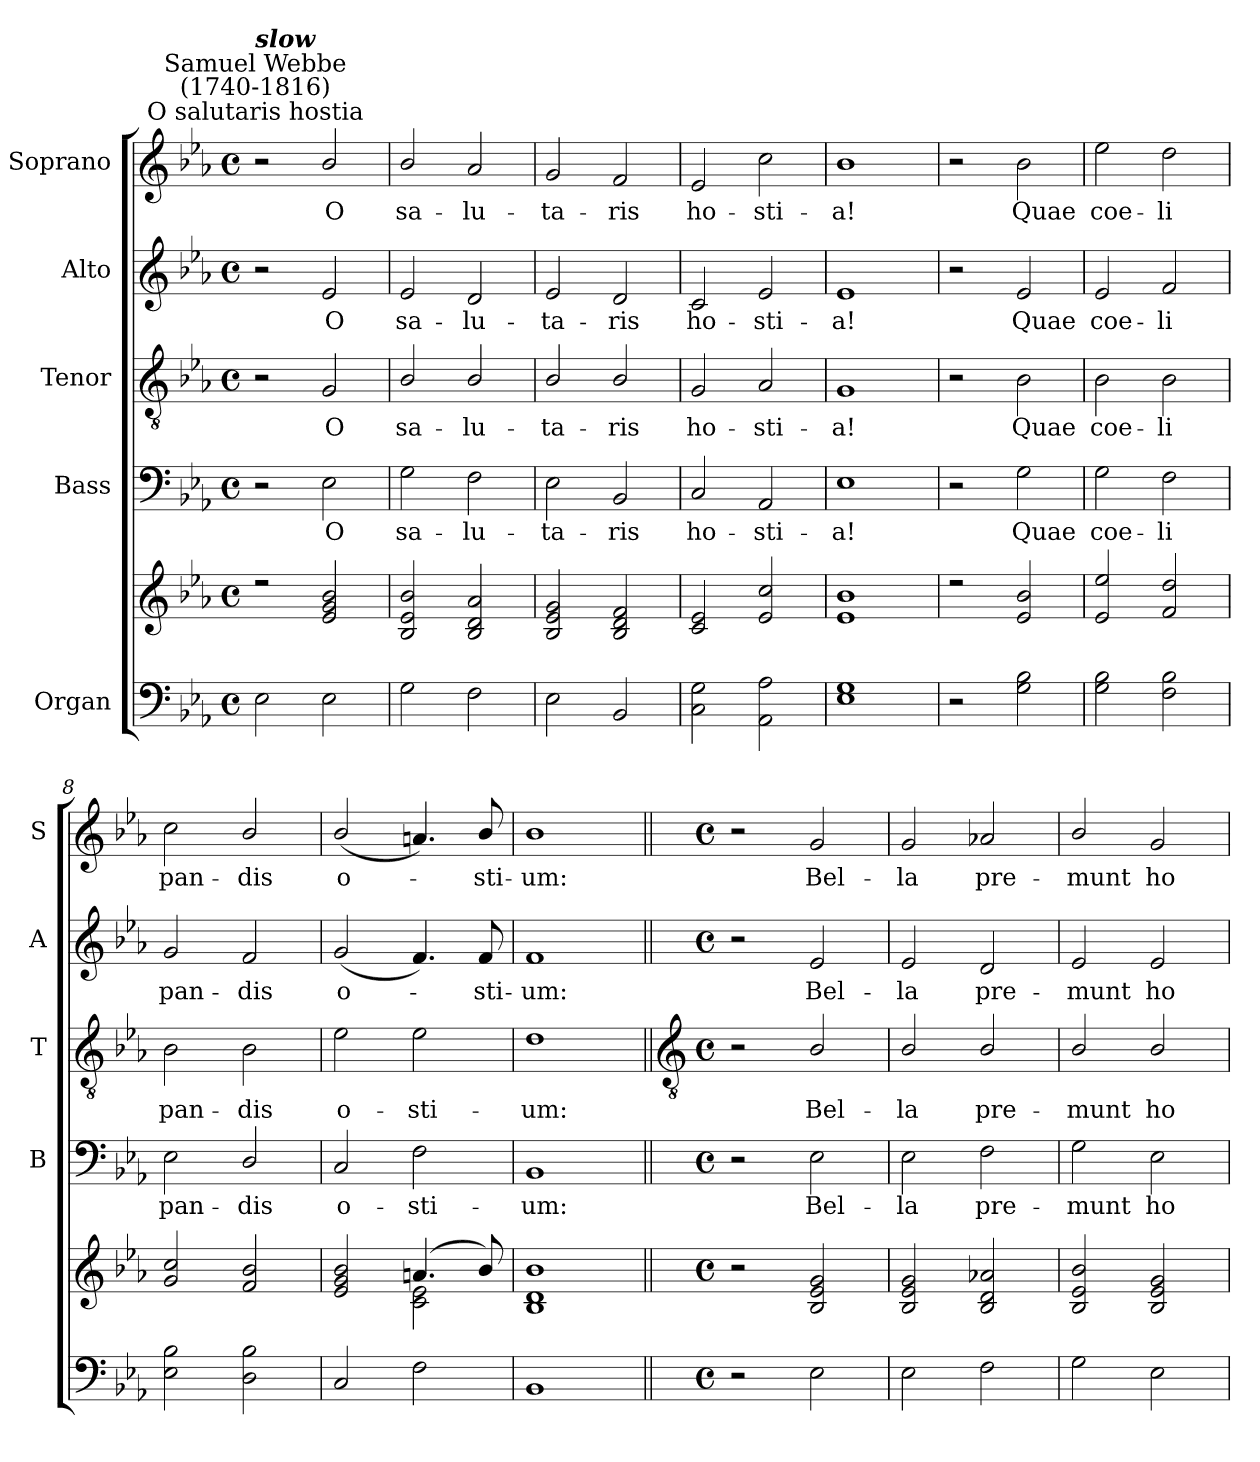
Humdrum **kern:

**kern	**kern	**kern	**text	**kern	**text	**kern	**text	**kern	**text
*part5	*part5	*part4	*part4	*part3	*part3	*part2	*part2	*part1	*part1
*staff6	*staff5	*staff4	*staff4	*staff3	*staff3	*staff2	*staff2	*staff1	*staff1
*I"Organ	*	*I"Bass	*	*I"Tenor	*	*I"Alto	*	*I"Soprano	*
*	*	*I'B	*	*I'T	*	*I'A	*	*I'S	*
*clefF4	*clefG2	*clefF4	*	*clefGv2	*	*clefG2	*	*clefG2	*
*k[b-e-a-]	*k[b-e-a-]	*k[b-e-a-]	*	*k[b-e-a-]	*	*k[b-e-a-]	*	*k[b-e-a-]	*
*E-:	*E-:	*E-:	*	*E-:	*	*E-:	*	*E-:	*
*M4/4	*M4/4	*M4/4	*	*M4/4	*	*M4/4	*	*M4/4	*
*met(c)	*met(c)	*met(c)	*	*met(c)	*	*met(c)	*	*met(c)	*
=1	=1	=1	=1	=1	=1	=1	=1	=1	=1
*	*^	*	*	*	*	*	*	*	*
!	!	!	!	!	!	!	!	!	!LO:TX:a:cj:t=O salutaris hostia	!
!	!	!	!	!	!	!	!	!	!LO:TX:a:cj:t=Samuel Webbe\n(1740-1816)	!
!	!	!	!	!	!	!	!	!	!LO:TX:a:Bi:t=slow	!
2E-	2r	1ryy	2r	.	2r	.	2r	.	2r	.
!	!	!	!	!LO:LY:b	!	!LO:LY:b	!	!LO:LY:b	!	!LO:LY:b
2E-	2e-/ 2g/ 2b-/	.	2E-	O	2G	O	2e-	O	2b-/	O
=2	=2	=2	=2	=2	=2	=2	=2	=2	=2	=2
!	!	!	!	!LO:LY:b	!	!LO:LY:b	!	!LO:LY:b	!	!LO:LY:b
2G	2B-/ 2e-/ 2b-/	1ryy	2G	sa-	2B-/	sa-	2e-	sa-	2b-/	sa-
!	!	!	!	!LO:LY:b	!	!LO:LY:b	!	!LO:LY:b	!	!LO:LY:b
2F	2B-/ 2d/ 2a-/	.	2F	-lu-	2B-/	-lu-	2d	-lu-	2a-	-lu-
=3	=3	=3	=3	=3	=3	=3	=3	=3	=3	=3
!	!	!	!	!LO:LY:b	!	!LO:LY:b	!	!LO:LY:b	!	!LO:LY:b
2E-	2B-/ 2e-/ 2g/	1ryy	2E-	-ta-	2B-/	-ta-	2e-	-ta-	2g	-ta-
!	!	!	!	!LO:LY:b	!	!LO:LY:b	!	!LO:LY:b	!	!LO:LY:b
2BB-	2B-/ 2d/ 2f/	.	2BB-	-ris	2B-/	-ris	2d	-ris	2f	-ris
=4	=4	=4	=4	=4	=4	=4	=4	=4	=4	=4
!	!	!	!	!LO:LY:b	!	!LO:LY:b	!	!LO:LY:b	!	!LO:LY:b
2C 2G	2c/ 2e-/	1ryy	2C	ho-	2G	ho-	2c	ho-	2e-	ho-
!	!	!	!	!LO:LY:b	!	!LO:LY:b	!	!LO:LY:b	!	!LO:LY:b
2AA- 2A-	2e-/ 2cc/	.	2AA-	-sti-	2A-	-sti-	2e-	-sti-	2cc	-sti-
=5	=5	=5	=5	=5	=5	=5	=5	=5	=5	=5
!	!	!	!	!LO:LY:b	!	!LO:LY:b	!	!LO:LY:b	!	!LO:LY:b
1E- 1G	1e-/ 1b-/	1ryy	1E-	-a!	1G	-a!	1e-	-a!	1b-	-a!
=6	=6	=6	=6	=6	=6	=6	=6	=6	=6	=6
2r	2r	1ryy	2r	.	2r	.	2r	.	2r	.
!	!	!	!	!LO:LY:b	!	!LO:LY:b	!	!LO:LY:b	!	!LO:LY:b
2G 2B-	2e-/ 2b-/	.	2G	Quae	2B-	Quae	2e-	Quae	2b-	Quae
=7	=7	=7	=7	=7	=7	=7	=7	=7	=7	=7
!	!	!	!	!LO:LY:b	!	!LO:LY:b	!	!LO:LY:b	!	!LO:LY:b
2G 2B-	2e-/ 2ee-/	1ryy	2G	coe-	2B-	coe-	2e-	coe-	2ee-	coe-
!	!	!	!	!LO:LY:b	!	!LO:LY:b	!	!LO:LY:b	!	!LO:LY:b
2F 2B-	2f/ 2dd/	.	2F	-li	2B-	-li	2f	-li	2dd	-li
=8	=8	=8	=8	=8	=8	=8	=8	=8	=8	=8
!	!	!	!	!LO:LY:b	!	!LO:LY:b	!	!LO:LY:b	!	!LO:LY:b
2E- 2B-	2g/ 2cc/	1ryy	2E-	pan-	2B-	pan-	2g	pan-	2cc	pan-
!	!	!	!	!LO:LY:b	!	!LO:LY:b	!	!LO:LY:b	!	!LO:LY:b
2D 2B-	2f/ 2b-/	.	2D/	-dis	2B-	-dis	2f	-dis	2b-/	-dis
=9	=9	=9	=9	=9	=9	=9	=9	=9	=9	=9
!	!	!	!	!LO:LY:b	!	!LO:LY:b	!	!LO:LY:b	!	!LO:LY:b
2C	2e-/ 2g/ 2b-/	2ryy	2C	o-	2e-	o-	(<2g	o-	(<2b-/	o-
!	!	!	!	!LO:LY:b	!	!LO:LY:b	!	!	!	!
2F	(>4.an/	2c\ 2e-\	2F	-sti-	2e-	-sti-	4.f)	.	4.an/)	.
!	!	!	!	!	!	!	!	!LO:LY:b	!	!LO:LY:b
.	8b-/)	.	.	.	.	.	8f	sti-	8b-/	sti-
=10	=10	=10	=10	=10	=10	=10	=10	=10	=10	=10
!	!	!	!	!LO:LY:b	!	!LO:LY:b	!	!LO:LY:b	!	!LO:LY:b
1BB-	1B-/ 1d/ 1b-/	1ryy	1BB-	-um:	1d	-um:	1f	-um:	1b-	-um:
*	*v	*v	*	*	*	*	*	*	*	*
!!LO:LB:g=z
=11||	=11||	=11||	=11||	=11||	=11||	=11||	=11||	=11||	=11||
*	*	*	*	*clefGv2	*	*	*	*	*
*M4/4	*M4/4	*M4/4	*	*M4/4	*	*M4/4	*	*M4/4	*
*met(c)	*met(c)	*met(c)	*	*met(c)	*	*met(c)	*	*met(c)	*
2r	2r	2r	.	2r	.	2r	.	2r	.
!	!	!	!LO:LY:b	!	!LO:LY:b	!	!LO:LY:b	!	!LO:LY:b
2E-	2B- 2e- 2g	2E-	Bel-	2B-/	Bel-	2e-	Bel-	2g	Bel-
=12	=12	=12	=12	=12	=12	=12	=12	=12	=12
!	!	!	!LO:LY:b	!	!LO:LY:b	!	!LO:LY:b	!	!LO:LY:b
2E-	2B- 2e- 2g	2E-	-la	2B-/	-la	2e-	-la	2g	-la
!	!	!	!LO:LY:b	!	!LO:LY:b	!	!LO:LY:b	!	!LO:LY:b
2F	2B- 2d 2a-X	2F	pre-	2B-/	pre-	2d	pre-	2a-X	pre-
=13	=13	=13	=13	=13	=13	=13	=13	=13	=13
!	!	!	!LO:LY:b	!	!LO:LY:b	!	!LO:LY:b	!	!LO:LY:b
2G	2B- 2e- 2b-	2G	-munt	2B-/	-munt	2e-	-munt	2b-/	-munt
!	!	!	!LO:LY:b	!	!LO:LY:b	!	!LO:LY:b	!	!LO:LY:b
2E-	2B- 2e- 2g	2E-	ho-	2B-/	ho-	2e-	ho-	2g	ho-
=	=	=	=	=	=	=	=	=	=
*-	*-	*-	*-	*-	*-	*-	*-	*-	*-
